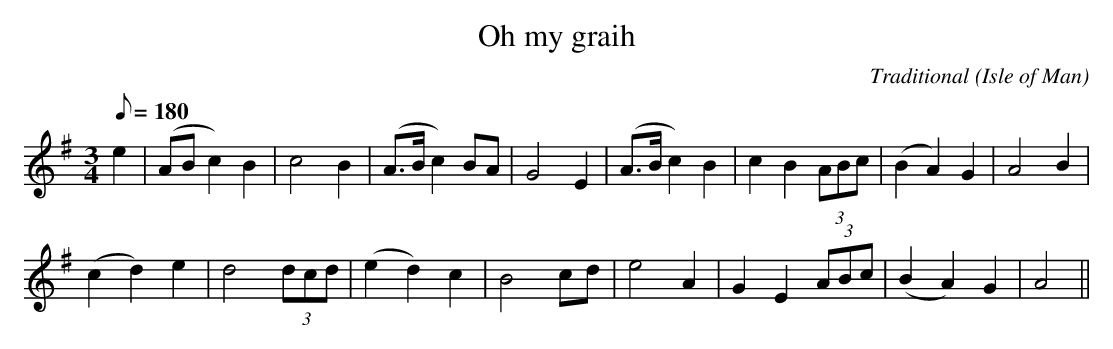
X:1
T:Oh my graih
C:Traditional
O:Isle of Man
M:3/4
L:1/8
Q:180
K:G
e2|(AB c2) B2|c4 B2|(A>B c2)BA|G4 E2|(A>B c2)B2|c2 B2(3ABc|(B2A2) G2|A4 B2|
(c2d2) e2|d4 (3dcd|(e2d2) c2|B4 cd|e4 A2|G2 E2 (3ABc|(B2A2) G2|A4||
